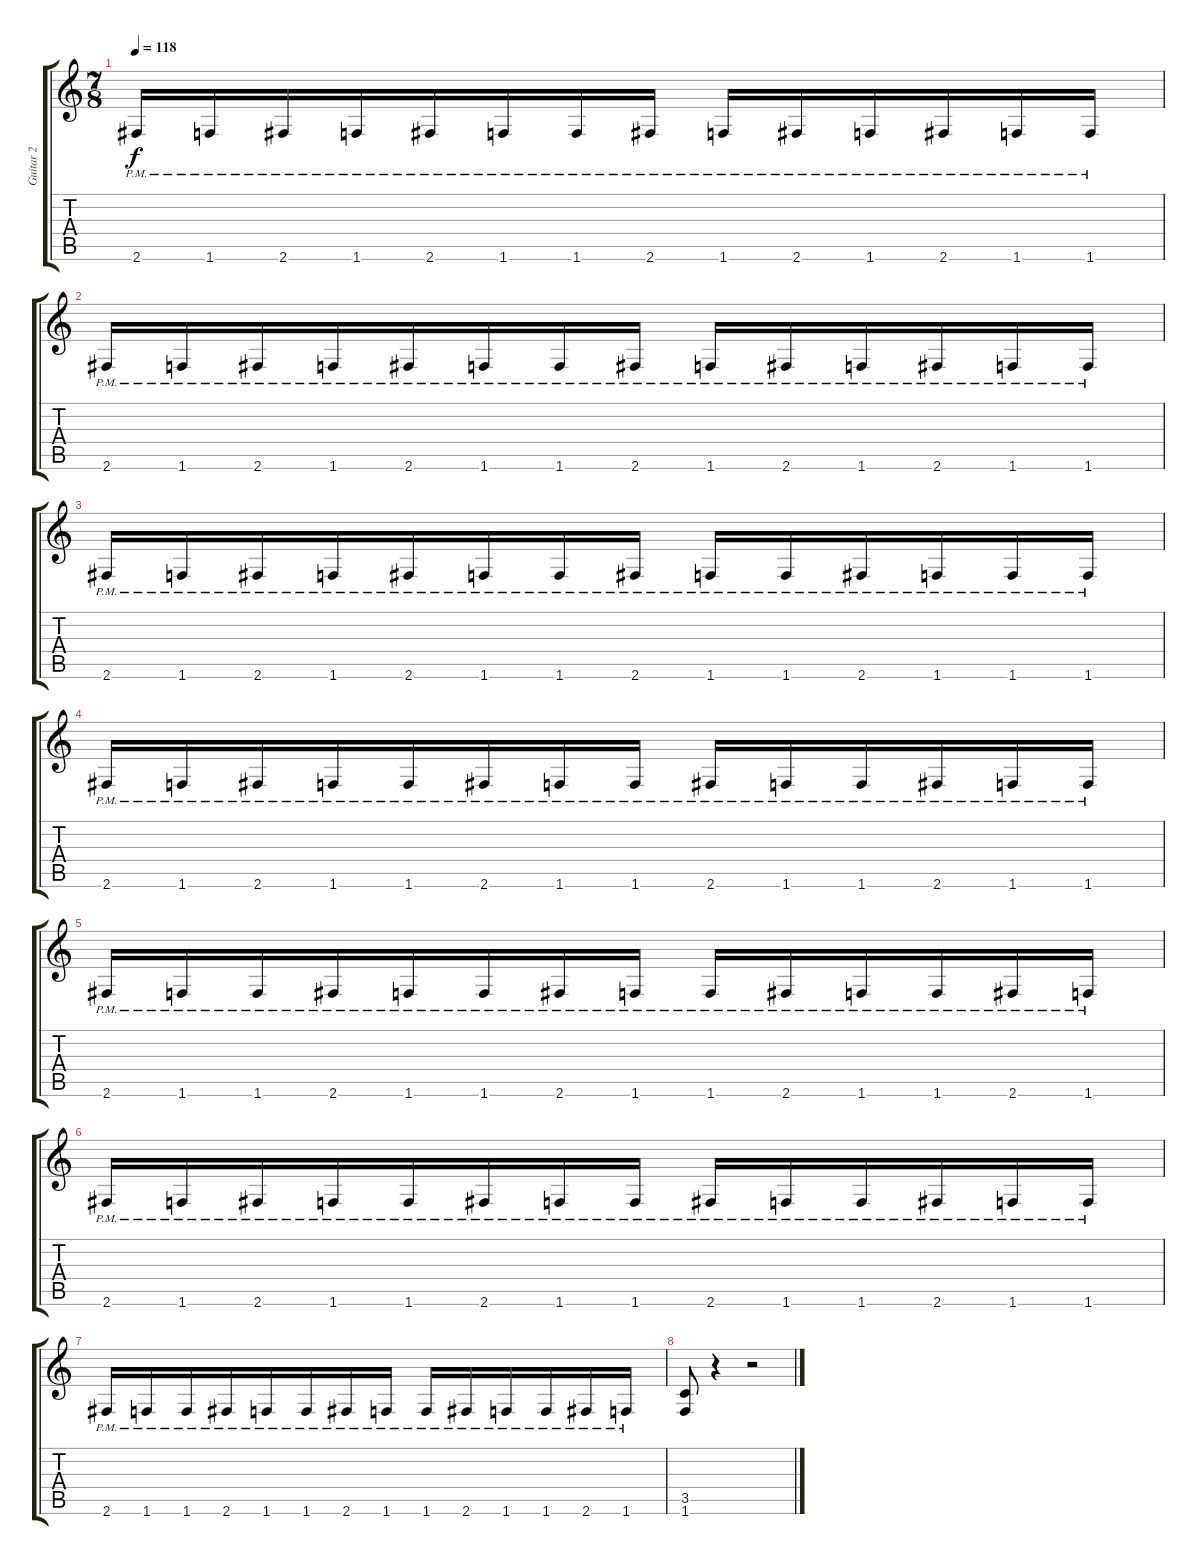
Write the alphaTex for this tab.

\track ("Guitar 2" "Guitar 2") {instrument distortionguitar}
\staff {score tabs}
\tuning (E4 B3 G3 D3 A2 E2) {hide}
\ts (7 8)
\tempo 118
\clef g2
\ks c
2.6{pm}.16{dy f} 1.6{pm}.16 2.6{pm}.16 1.6{pm}.16 2.6{pm}.16 1.6{pm}.16 1.6{pm}.16 2.6{pm}.16 1.6{pm}.16 2.6{pm}.16 1.6{pm}.16 2.6{pm}.16 1.6{pm}.16 1.6{pm}.16 |
2.6{pm}.16 1.6{pm}.16 2.6{pm}.16 1.6{pm}.16 2.6{pm}.16 1.6{pm}.16 1.6{pm}.16 2.6{pm}.16 1.6{pm}.16 2.6{pm}.16 1.6{pm}.16 2.6{pm}.16 1.6{pm}.16 1.6{pm}.16 |
2.6{pm}.16 1.6{pm}.16 2.6{pm}.16 1.6{pm}.16 2.6{pm}.16 1.6{pm}.16 1.6{pm}.16 2.6{pm}.16 1.6{pm}.16 1.6{pm}.16 2.6{pm}.16 1.6{pm}.16 1.6{pm}.16 1.6{pm}.16 |
2.6{pm}.16 1.6{pm}.16 2.6{pm}.16 1.6{pm}.16 1.6{pm}.16 2.6{pm}.16 1.6{pm}.16 1.6{pm}.16 2.6{pm}.16 1.6{pm}.16 1.6{pm}.16 2.6{pm}.16 1.6{pm}.16 1.6{pm}.16 |
2.6{pm}.16 1.6{pm}.16 1.6{pm}.16 2.6{pm}.16 1.6{pm}.16 1.6{pm}.16 2.6{pm}.16 1.6{pm}.16 1.6{pm}.16 2.6{pm}.16 1.6{pm}.16 1.6{pm}.16 2.6{pm}.16 1.6{pm}.16 |
2.6{pm}.16 1.6{pm}.16 2.6{pm}.16 1.6{pm}.16 1.6{pm}.16 2.6{pm}.16 1.6{pm}.16 1.6{pm}.16 2.6{pm}.16 1.6{pm}.16 1.6{pm}.16 2.6{pm}.16 1.6{pm}.16 1.6{pm}.16 |
2.6{pm}.16 1.6{pm}.16 1.6{pm}.16 2.6{pm}.16 1.6{pm}.16 1.6{pm}.16 2.6{pm}.16 1.6{pm}.16 1.6{pm}.16 2.6{pm}.16 1.6{pm}.16 1.6{pm}.16 2.6{pm}.16 1.6{pm}.16 |
(3.5 1.6).8 r.4 r.2
